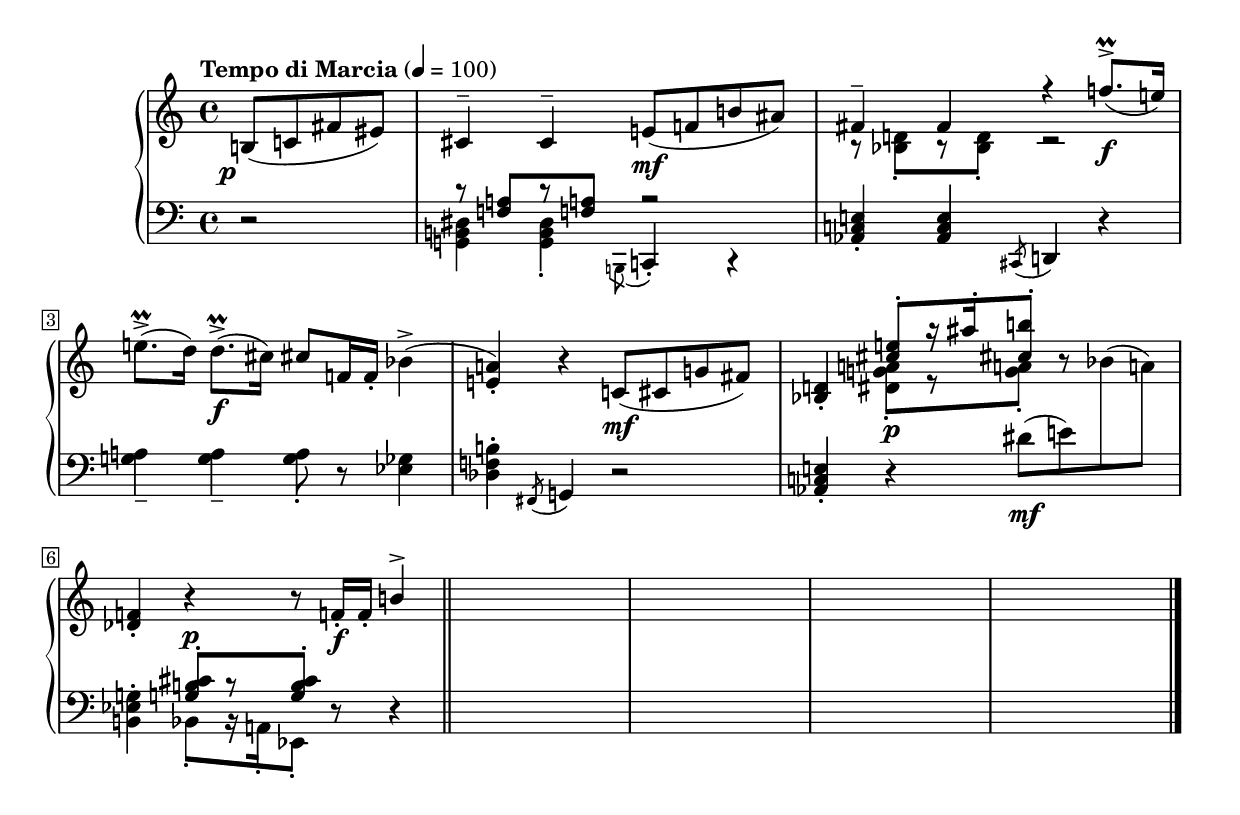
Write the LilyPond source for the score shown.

Global = {
  \key c \major
  \time 4/4
  \include "../global.ly"
}

bottom = { \change Staff = "lower"\stemUp }
top = { \change Staff = "upper"\stemDown }

Sopran = \context Voice = "one" \relative c'' {
  \voiceOne
  \override MultiMeasureRest.staff-position = #0
  \override Rest.staff-position = #0
  %1
  \tempo \markup { \bold "Tempo di Marcia" } 4 = 100
  \partial 2
    \slurDown
    b,!8[( c! fis eis])
  %1
  | cis!4-- cis-- e!8[(\mf f! b! ais])
  | fis!4-- fis f'\rest f!8.[(^>\prall\f e!16])
  | \stemNeutral\slurNeutral
    e!8.[(^>\prall d16]) d8.[(^>\prall\f cis!16]) cis!8[ f,!16 f_.] bes4^>(
  | <e,! a!>_.) r c!8[(\mf cis g'! fis])
  %5
  | \stemUp <bes, d!>4_. <cis'! e!>8[^. a'16\rest ais^. <cis,! b'!>8^.] r s4
  | <des, f!>4_. r r8 f!16_.\f[ f_.] b!4^>
    \bar "||"
  | s1
  | s1
  | s1
  %10
  | s1
  \fine
}

Alto = \context Voice = "two" \relative c' {
  \voiceTwo
  \override MultiMeasureRest.staff-position = #0
  \override Rest.staff-position = #0
  \partial 2
    s2
  %1
  | s1
  | b8\rest <bes d!>_.[ b\rest <bes d>_.] c2\rest
  | s1*2
  %5
  | s4 <dis g! a!>8[_.\p e\rest <g a>_.] s4.

}

Tenor = \context Voice = "three" \relative c' {
  \voiceThree
  \override MultiMeasureRest.staff-position = #0
  \override Rest.staff-position = #0
  \partial 2
    s2
  %1
  | c8\rest <f,! a!>[ c'\rest <f,! a!>] a2\rest
  | s1*4
  %6
  | s4 <g! b! cis>8^.^\p[ b\rest q^.] s4.
}

Bass = \context Voice = "four" \relative c {
  \voiceFour
  \override MultiMeasureRest.staff-position = #0
  \override Rest.staff-position = #0
  \partial 2
    r2
  %1
  | <g! b! dis>4 q_. \acciaccatura { b,!8 } \stemUp c!4_. c\rest
  | <aes' c! e!>4_. q \acciaccatura { cis,!8 } \stemUp d!4 r
  | \stemNeutral <g'! a!>_- q_- q8_. d\rest <ees ges>4
  | <des f! b!>4^. \acciaccatura { fis,!8 } \stemUp g!4 r2
  %5
  | <aes c! e!>4_. r
    \stemDown\slurUp
    \once\override Beam.positions = #'(0 . 1)
    dis'8[(\mf e!) \top bes'( a!)] \bottom
  | \stemDown <b,,! ees g!>4^. bes8[_. b16\rest a!_. ees8_.] r8 r4
  | s1
  | s1
  | s1
  %10
  | s1

  \fine
}

centerDynamics = {
  \partial 2
    s4-\markup { \hspace #-2 \dynamic p } s
  %1
  | s1
}

\score {
  \new PianoStaff
  <<
    \accidentalStyle Score.piano
    \context Staff = "upper" <<
      \set Staff.midiInstrument = #"acoustic grand"
      \Global
      \clef treble
      \Sopran
      \Alto
    >>
    \context Dynamics <<
      \Global \centerDynamics
    >>
    \context Staff = "lower" <<
      \set Staff.midiInstrument = #"acoustic grand"
      \Global
      \clef bass
      \Tenor
      \Bass
    >>
  >>
  \header {
    %composer = "Hans Erich Apostel"
    %opus = "Op. 13"
    title = \markup { "VI" }
  }
  \layout {
    \context {
      \PianoStaff
      % More space between staves in the same PianoStaff
      %\override StaffGrouper.staff-staff-spacing.minimum-distance = 12
      \override TextScript.font-shape = #'italic
    }
  }
  \midi {
    \tempo 4 = 100
  }
}
